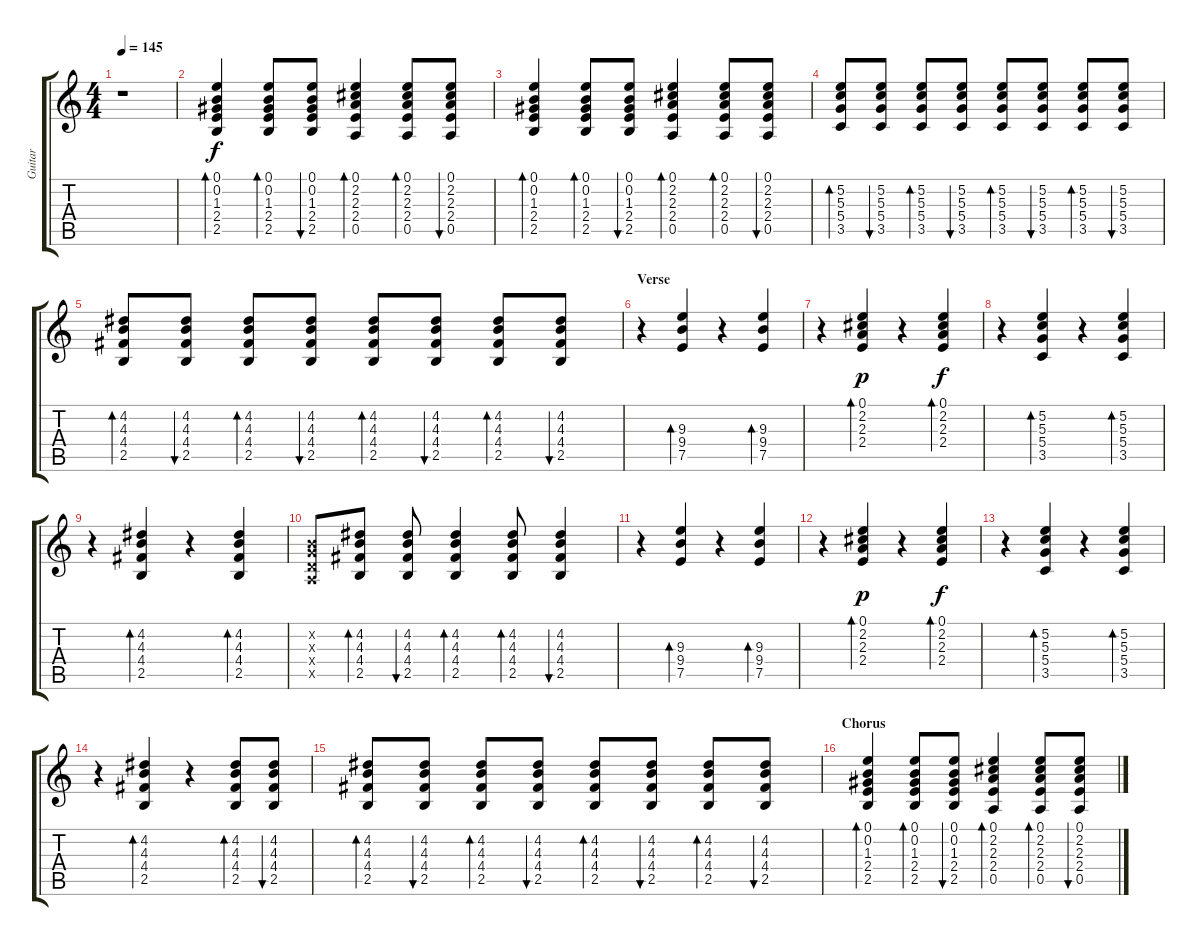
\track ("Guitar" "Guitar") {instrument electricguitarclean}
\staff {score tabs}
\tuning (E4 B3 G3 D3 A2 E2) {hide}
\ts (4 4)
\tempo 145
\clef g2
\ks c
r.1{dy f instrument electricguitarclean} |
(0.1 0.2 1.3 2.4 2.5).4{bd 30} (0.1 0.2 1.3 2.4 2.5).8{bd 30} (0.1 0.2 1.3 2.4 2.5).8{bu 30} (0.1 2.2 2.3 2.4 0.5).4{bd 30} (0.1 2.2 2.3 2.4 0.5).8{bd 30} (0.1 2.2 2.3 2.4 0.5).8{bu 30} |
(0.1 0.2 1.3 2.4 2.5).4{bd 30} (0.1 0.2 1.3 2.4 2.5).8{bd 30} (0.1 0.2 1.3 2.4 2.5).8{bu 30} (0.1 2.2 2.3 2.4 0.5).4{bd 30} (0.1 2.2 2.3 2.4 0.5).8{bd 30} (0.1 2.2 2.3 2.4 0.5).8{bu 30} |
(5.2 5.3 5.4 3.5).8{bd 30} (5.2 5.3 5.4 3.5).8{bu 30} (5.2 5.3 5.4 3.5).8{bd 30} (5.2 5.3 5.4 3.5).8{bu 30} (5.2 5.3 5.4 3.5).8{bd 30} (5.2 5.3 5.4 3.5).8{bu 30} (5.2 5.3 5.4 3.5).8{bd 30} (5.2 5.3 5.4 3.5).8{bu 30} |
(4.2 4.3 4.4 2.5).8{bd 30} (4.2 4.3 4.4 2.5).8{bu 30} (4.2 4.3 4.4 2.5).8{bd 30} (4.2 4.3 4.4 2.5).8{bu 30} (4.2 4.3 4.4 2.5).8{bd 30} (4.2 4.3 4.4 2.5).8{bu 30} (4.2 4.3 4.4 2.5).8{bd 30} (4.2 4.3 4.4 2.5).8{bu 30} |
\section ("" "Verse ")
r.4 (9.3 9.4 7.5).4{bd 120} r.4 (9.3 9.4 7.5).4{bd 120} |
r.4 (0.1 2.2 2.3 2.4).4{bd 60 dy p} r.4 (0.1 2.2 2.3 2.4).4{bd 60 dy f} |
r.4 (5.2 5.3 5.4 3.5).4{bd 60} r.4 (5.2 5.3 5.4 3.5).4{bd 60} |
r.4 (4.2 4.3 4.4 2.5).4{bd 60} r.4 (4.2 4.3 4.4 2.5).4{bd 60} |
(0.2{x} 0.3{x} 0.4{x} 0.5{x}).8 (4.2 4.3 4.4 2.5).8{bd 30} (4.2 4.3 4.4 2.5).8{bu 30} (4.2 4.3 4.4 2.5).4{bd 30} (4.2 4.3 4.4 2.5).8{bd 30} (4.2 4.3 4.4 2.5).4{bu 30} |
r.4 (9.3 9.4 7.5).4{bd 120} r.4 (9.3 9.4 7.5).4{bd 120} |
r.4 (0.1 2.2 2.3 2.4).4{bd 60 dy p} r.4 (0.1 2.2 2.3 2.4).4{bd 60 dy f} |
r.4 (5.2 5.3 5.4 3.5).4{bd 60} r.4 (5.2 5.3 5.4 3.5).4{bd 60} |
r.4 (4.2 4.3 4.4 2.5).4{bd 60} r.4 (4.2 4.3 4.4 2.5).8{bd 30} (4.2 4.3 4.4 2.5).8{bu 30} |
(4.2 4.3 4.4 2.5).8{bd 30} (4.2 4.3 4.4 2.5).8{bu 30} (4.2 4.3 4.4 2.5).8{bd 30} (4.2 4.3 4.4 2.5).8{bu 30} (4.2 4.3 4.4 2.5).8{bd 30} (4.2 4.3 4.4 2.5).8{bu 30} (4.2 4.3 4.4 2.5).8{bd 30} (4.2 4.3 4.4 2.5).8{bu 30} |
\section ("" "Chorus")
(0.1 0.2 1.3 2.4 2.5).4{bd 30} (0.1 0.2 1.3 2.4 2.5).8{bd 30} (0.1 0.2 1.3 2.4 2.5).8{bu 30} (0.1 2.2 2.3 2.4 0.5).4{bd 30} (0.1 2.2 2.3 2.4 0.5).8{bd 30} (0.1 2.2 2.3 2.4 0.5).8{bu 30}
